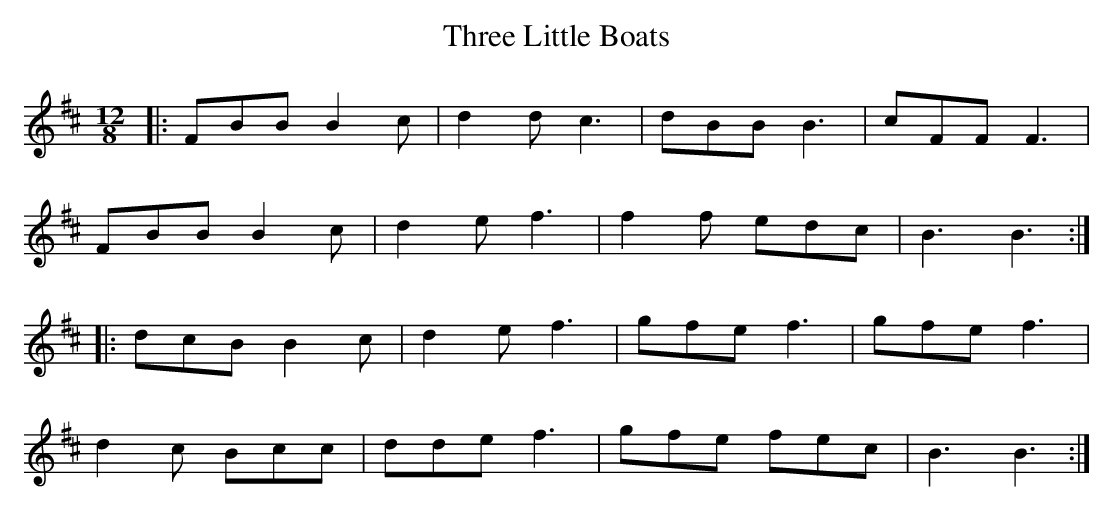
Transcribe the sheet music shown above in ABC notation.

X:1
T: Three Little Boats
M: 12/8
L: 1/8
K: Bmin
|:FBB B2 c|d2 d c3|dBB B3|cFF F3|
FBB B2 c|d2 e f3|f2 f edc|B3 B3:|
|:dcB B2 c|d2 e f3|gfe f3|gfe f3|
d2 c Bcc|dde f3|gfe fec|B3 B3:|
